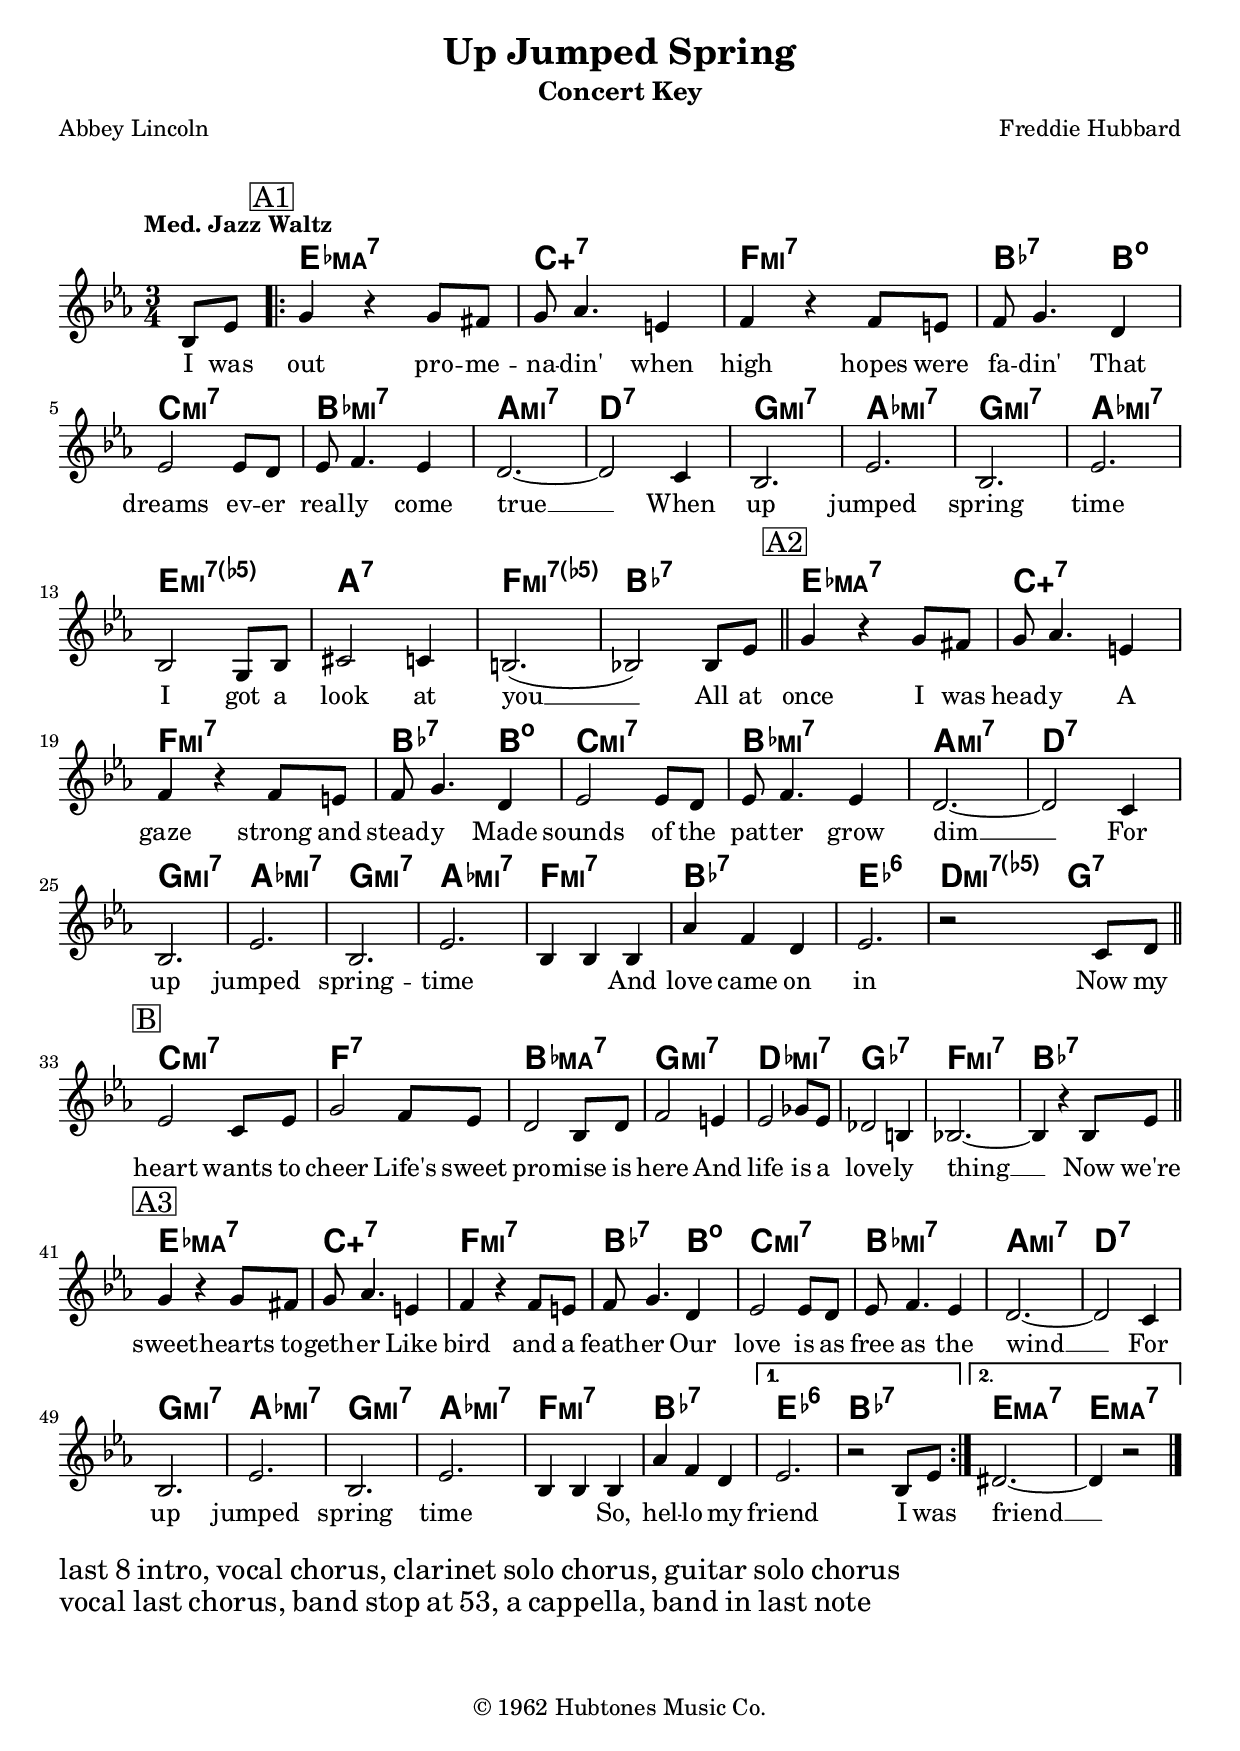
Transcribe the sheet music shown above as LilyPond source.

\version "2.24.0"

\include "english.ly"

instrument = "Concert Key"
whatKey = ef
whatClef = "treble"

%% -*- Mode: LilyPond -*-

\include "lead-sheets.ily"

\header {
  title = "Up Jumped Spring"
  subtitle = \instrument
  poet = "Abbey Lincoln"
  composer = "Freddie Hubbard"
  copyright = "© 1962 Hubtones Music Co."
}

refrainLyrics = \lyricmode {
I was out pro -- me -- na -- din'
when high hopes were fa -- din'
That dreams ev -- er real -- ly come true __
When up jumped spring time
I got a look at you __
All at once I was head -- y
A gaze strong and stead -- y
Made sounds of the pat -- ter grow dim __
For up jumped spring -- time \skip 1 \skip 1
And love came on in
Now my heart wants to cheer
Life's sweet pro -- mise is here
And life is a love -- ly thing __
Now we're sweet -- hearts to -- geth -- er
Like bird and a feath -- er
Our love is as free as the wind __
For up jumped spring time \skip 1 \skip 1
So, hel -- lo my friend
I was
friend __
}

refrainChords = \chordmode {
  s4
  
  bf2.:maj7 g2.:7.5+ c2.:m7 f2:7 fs4:dim7
  g2.:m7 f2.:m7 e2.:m7 a2.:7
  d2.:m7 ef2.:m7 d2.:m7 ef2.:m7
  
  b2.:m7.5- e2.:7 c2.:m7.5- f2.:7

  bf2.:maj7 g2.:7.5+ c2.:m7 f2:7 fs4:dim7
  g2.:m7 f2.:m7 e2.:m7 a2.:7
  d2.:m7 ef2.:m7 d2.:m7 ef2.:m7
  
  c2.:m7 f2.:7 bf2.:6 a4:m7.5- d2:7
  
  g2.:m7 c2.:7 f2.:maj7 d2.:m7
  af2.:m7 df2.:7 c2.:m7 f2.:7

  bf2.:maj7 g2.:7.5+ c2.:m7 f2:7 fs4:dim7
  g2.:m7 f2.:m7 e2.:m7 a2.:7
  d2.:m7 ef2.:m7 d2.:m7 ef2.:m7
  
  c2.:m7 f2.:7 bf2.:6 f2.:7
  
  b2.:maj7 b2.:maj7
}

refrainKey = bf

refrainMelody = \relative f' {
  \time 3/4
  \key \refrainKey \major
  \clef \whatClef
  \tempo "Med. Jazz Waltz"

  \partial 4 f8 bf8 |
  \bar ".|:"
  \repeat volta 2 {
  \mark \markup{ \box "A1" }
  
  d4 r4 d8 cs8 | d8 ef4. b4 | c4 r4 c8 b8 | c8 d4. a4 |
  \break
  bf2 bf8 a8 | bf8 c4. bf4 | a2.~ | a2 g4 |
  f2. | bf2. | f2. | bf2. |
  
  f2 d8 f8 | gs2 g4 | gf2.( | f!2) f8 bf8 |
  \bar "||"
  \mark \markup{ \box "A2" }

  d4 r4 d8 cs8 | d8 ef4. b4 | c4 r4 c8 b8 | c8 d4. a4 |
  bf2 bf8 a8 | bf8 c4. bf4 | a2.~ | a2 g4 |
  \break
  f2. | bf2. | f2. | bf2. |
  
  f4 f4 f4 | ef'4 c4 a4 | bf2. | r2 g8 a8 |
  \bar "||"
  \mark \markup{ \box "B" }

  bf2 g8 bf8 | d2 c8 bf8 | a2 f8 a8 | c2 b4 |
  bf2 df8 bf8 | af2 gf4 | f!2.~ | f4 r4 f8 bf8 |

  \mark \markup{ \box "A3" }
  \bar "||"
  d4 r4 d8 cs8 | d8 ef4. b4 | c4 r4 c8 b8 | c8 d4. a4 |
  bf2 bf8 a8 | bf8 c4. bf4 | a2.~ | a2 g4 |
  f2. | bf2. | f2. | bf2. |
  
  f4 f4 f4 | ef'4 c4 a4 |
  }
  \alternative {
  { bf2. | r2 f8 bf8 | }
  { as2.~ | as4 r2 | }
  }
  \bar "|."
}

\include "paper.ily"

\markup {
  % Leave a gap after the header
  \vspace #1
}

\include "refrain.ily"

performanceNotes =
\markup {
  \column {
    \line { \huge { last 8 intro, vocal chorus, clarinet solo chorus, guitar solo chorus } }
    \line { \huge { vocal last chorus, band stop at 53, a cappella, band in last note  } }
  }
}

\include "notes.ily"

